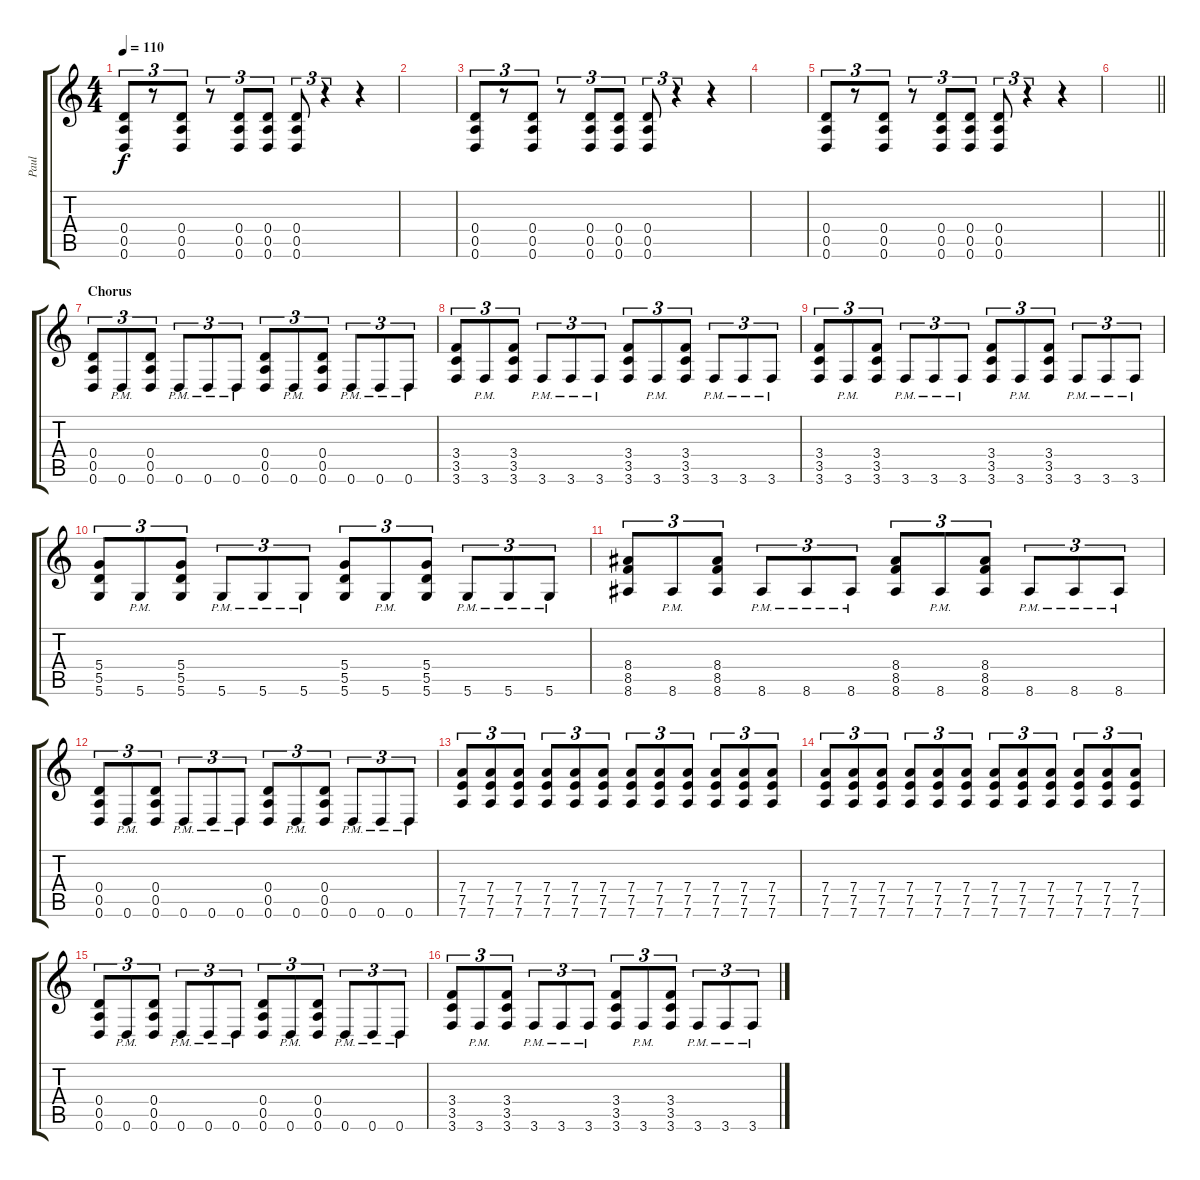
\track ("Paul" "Paul") {instrument distortionguitar}
\staff {score tabs}
\tuning (E4 B3 G3 D3 A2 D2) {hide}
\ts (4 4)
\tempo 110
\clef g2
\ks c
(0.4 0.5 0.6).8{tu (3 2) dy f} r.8{tu (3 2)} (0.4 0.5 0.6).8{tu (3 2)} r.8{tu (3 2)} (0.4 0.5 0.6).8{tu (3 2)} (0.4 0.5 0.6).8{tu (3 2)} (0.4 0.5 0.6).8{tu (3 2)} r.4{tu (3 2)} r.4 |
|
(0.4 0.5 0.6).8{tu (3 2)} r.8{tu (3 2)} (0.4 0.5 0.6).8{tu (3 2)} r.8{tu (3 2)} (0.4 0.5 0.6).8{tu (3 2)} (0.4 0.5 0.6).8{tu (3 2)} (0.4 0.5 0.6).8{tu (3 2)} r.4{tu (3 2)} r.4 |
|
(0.4 0.5 0.6).8{tu (3 2)} r.8{tu (3 2)} (0.4 0.5 0.6).8{tu (3 2)} r.8{tu (3 2)} (0.4 0.5 0.6).8{tu (3 2)} (0.4 0.5 0.6).8{tu (3 2)} (0.4 0.5 0.6).8{tu (3 2)} r.4{tu (3 2)} r.4 |
\barLineRight lightlight
|
\section ("" "Chorus")
(0.4 0.5 0.6).8{tu (3 2) volume 13 balance 8} 0.6{pm}.8{tu (3 2)} (0.4 0.5 0.6).8{tu (3 2)} 0.6{pm}.8{tu (3 2)} 0.6{pm}.8{tu (3 2)} 0.6{pm}.8{tu (3 2)} (0.4 0.5 0.6).8{tu (3 2)} 0.6{pm}.8{tu (3 2)} (0.4 0.5 0.6).8{tu (3 2)} 0.6{pm}.8{tu (3 2)} 0.6{pm}.8{tu (3 2)} 0.6{pm}.8{tu (3 2)} |
(3.4 3.5 3.6).8{tu (3 2)} 3.6{pm}.8{tu (3 2)} (3.4 3.5 3.6).8{tu (3 2)} 3.6{pm}.8{tu (3 2)} 3.6{pm}.8{tu (3 2)} 3.6{pm}.8{tu (3 2)} (3.4 3.5 3.6).8{tu (3 2)} 3.6{pm}.8{tu (3 2)} (3.4 3.5 3.6).8{tu (3 2)} 3.6{pm}.8{tu (3 2)} 3.6{pm}.8{tu (3 2)} 3.6{pm}.8{tu (3 2)} |
(3.4 3.5 3.6).8{tu (3 2)} 3.6{pm}.8{tu (3 2)} (3.4 3.5 3.6).8{tu (3 2)} 3.6{pm}.8{tu (3 2)} 3.6{pm}.8{tu (3 2)} 3.6{pm}.8{tu (3 2)} (3.4 3.5 3.6).8{tu (3 2)} 3.6{pm}.8{tu (3 2)} (3.4 3.5 3.6).8{tu (3 2)} 3.6{pm}.8{tu (3 2)} 3.6{pm}.8{tu (3 2)} 3.6{pm}.8{tu (3 2)} |
(5.4 5.5 5.6).8{tu (3 2)} 5.6{pm}.8{tu (3 2)} (5.4 5.5 5.6).8{tu (3 2)} 5.6{pm}.8{tu (3 2)} 5.6{pm}.8{tu (3 2)} 5.6{pm}.8{tu (3 2)} (5.4 5.5 5.6).8{tu (3 2)} 5.6{pm}.8{tu (3 2)} (5.4 5.5 5.6).8{tu (3 2)} 5.6{pm}.8{tu (3 2)} 5.6{pm}.8{tu (3 2)} 5.6{pm}.8{tu (3 2)} |
(8.4 8.5 8.6).8{tu (3 2)} 8.6{pm}.8{tu (3 2)} (8.4 8.5 8.6).8{tu (3 2)} 8.6{pm}.8{tu (3 2)} 8.6{pm}.8{tu (3 2)} 8.6{pm}.8{tu (3 2)} (8.4 8.5 8.6).8{tu (3 2)} 8.6{pm}.8{tu (3 2)} (8.4 8.5 8.6).8{tu (3 2)} 8.6{pm}.8{tu (3 2)} 8.6{pm}.8{tu (3 2)} 8.6{pm}.8{tu (3 2)} |
(0.4 0.5 0.6).8{tu (3 2)} 0.6{pm}.8{tu (3 2)} (0.4 0.5 0.6).8{tu (3 2)} 0.6{pm}.8{tu (3 2)} 0.6{pm}.8{tu (3 2)} 0.6{pm}.8{tu (3 2)} (0.4 0.5 0.6).8{tu (3 2)} 0.6{pm}.8{tu (3 2)} (0.4 0.5 0.6).8{tu (3 2)} 0.6{pm}.8{tu (3 2)} 0.6{pm}.8{tu (3 2)} 0.6{pm}.8{tu (3 2)} |
(7.4 7.5 7.6).8{tu (3 2)} (7.4 7.5 7.6).8{tu (3 2)} (7.4 7.5 7.6).8{tu (3 2)} (7.4 7.5 7.6).8{tu (3 2)} (7.4 7.5 7.6).8{tu (3 2)} (7.4 7.5 7.6).8{tu (3 2)} (7.4 7.5 7.6).8{tu (3 2)} (7.4 7.5 7.6).8{tu (3 2)} (7.4 7.5 7.6).8{tu (3 2)} (7.4 7.5 7.6).8{tu (3 2)} (7.4 7.5 7.6).8{tu (3 2)} (7.4 7.5 7.6).8{tu (3 2)} |
(7.4 7.5 7.6).8{tu (3 2)} (7.4 7.5 7.6).8{tu (3 2)} (7.4 7.5 7.6).8{tu (3 2)} (7.4 7.5 7.6).8{tu (3 2)} (7.4 7.5 7.6).8{tu (3 2)} (7.4 7.5 7.6).8{tu (3 2)} (7.4 7.5 7.6).8{tu (3 2)} (7.4 7.5 7.6).8{tu (3 2)} (7.4 7.5 7.6).8{tu (3 2)} (7.4 7.5 7.6).8{tu (3 2)} (7.4 7.5 7.6).8{tu (3 2)} (7.4 7.5 7.6).8{tu (3 2)} |
(0.4 0.5 0.6).8{tu (3 2)} 0.6{pm}.8{tu (3 2)} (0.4 0.5 0.6).8{tu (3 2)} 0.6{pm}.8{tu (3 2)} 0.6{pm}.8{tu (3 2)} 0.6{pm}.8{tu (3 2)} (0.4 0.5 0.6).8{tu (3 2)} 0.6{pm}.8{tu (3 2)} (0.4 0.5 0.6).8{tu (3 2)} 0.6{pm}.8{tu (3 2)} 0.6{pm}.8{tu (3 2)} 0.6{pm}.8{tu (3 2)} |
(3.4 3.5 3.6).8{tu (3 2)} 3.6{pm}.8{tu (3 2)} (3.4 3.5 3.6).8{tu (3 2)} 3.6{pm}.8{tu (3 2)} 3.6{pm}.8{tu (3 2)} 3.6{pm}.8{tu (3 2)} (3.4 3.5 3.6).8{tu (3 2)} 3.6{pm}.8{tu (3 2)} (3.4 3.5 3.6).8{tu (3 2)} 3.6{pm}.8{tu (3 2)} 3.6{pm}.8{tu (3 2)} 3.6{pm}.8{tu (3 2)}
